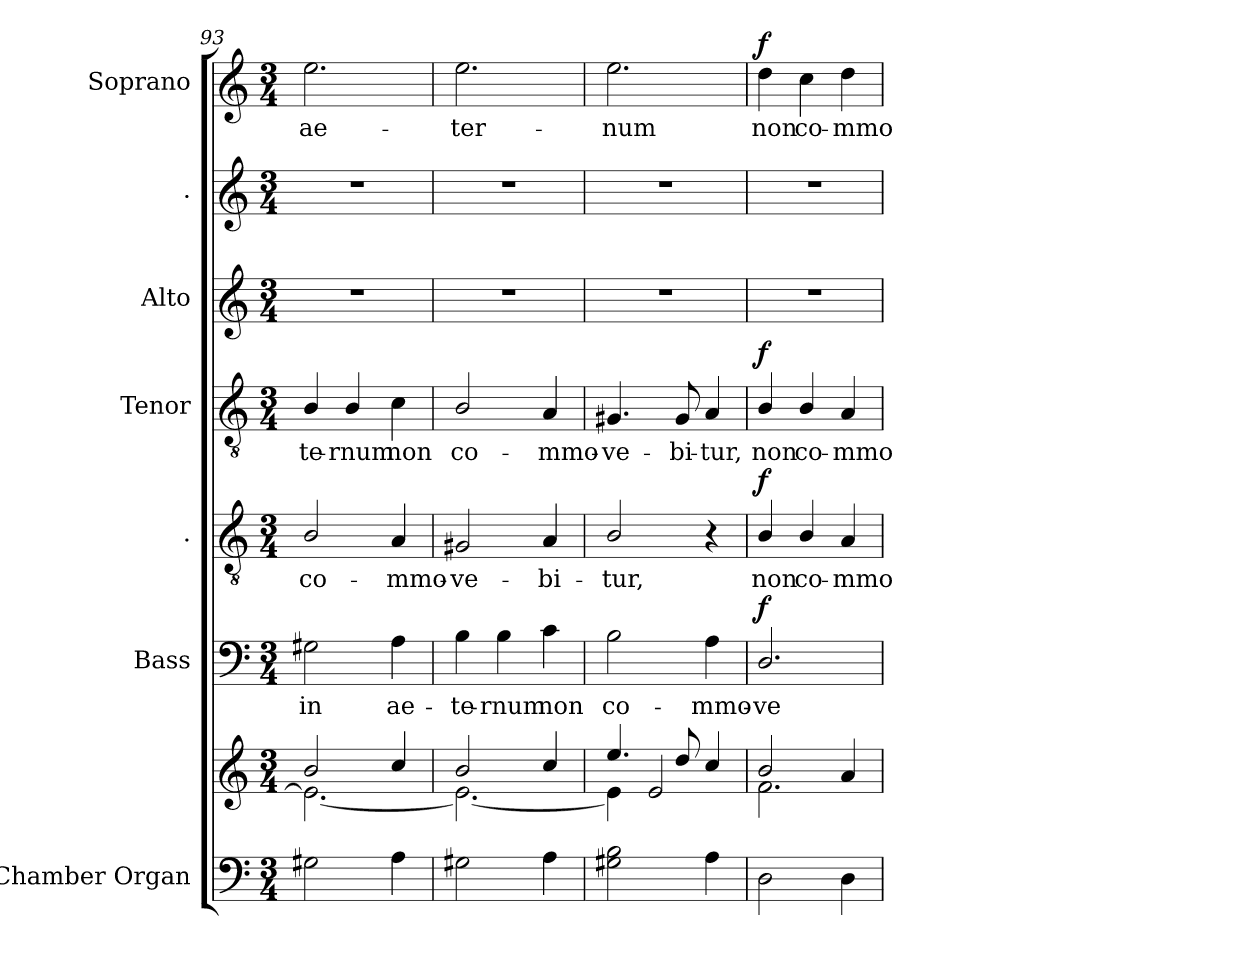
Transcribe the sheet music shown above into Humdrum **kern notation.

**kern	**kern	**kern	**text	**dynam	**kern	**text	**dynam	**kern	**text	**dynam	**kern	**kern	**kern	**text	**dynam
*part7	*part7	*part6	*part6	*part6	*part5	*part5	*part5	*part4	*part4	*part4	*part3	*part2	*part1	*part1	*part1
*staff8	*staff7	*staff6	*staff6	*staff6	*staff5	*staff5	*staff5	*staff4	*staff4	*staff4	*staff3	*staff2	*staff1	*staff1	*staff1
*I"Chamber  Organ	*	*I"Bass	*	*	*I".	*	*	*I"Tenor	*	*	*I"Alto	*I".	*I"Soprano	*	*
*I'Org.	*	*I'B.	*	*	*	*	*	*I'T.	*	*	*I'A.	*	*I'S.	*	*
*clefF4	*clefG2	*clefF4	*	*	*clefGv2	*	*	*clefGv2	*	*	*clefG2	*clefG2	*clefG2	*	*
*	*	*	*	*	*ITrd7c12	*	*	*ITrd7c12	*	*	*	*	*	*	*
*k[]	*k[]	*k[]	*	*	*k[]	*	*	*k[]	*	*	*k[]	*k[]	*k[]	*	*
*C:	*C:	*C:	*	*	*C:	*	*	*C:	*	*	*C:	*C:	*C:	*	*
*M3/4	*M3/4	*M3/4	*	*	*M3/4	*	*	*M3/4	*	*	*M3/4	*M3/4	*M3/4	*	*
=93	=93	=93	=93	=93	=93	=93	=93	=93	=93	=93	=93	=93	=93	=93	=93
*	*^	*	*	*	*	*	*	*	*	*	*	*	*	*	*
!	!	!	!	!LO:LY:b:color=#000000	!	!	!	!	!	!	!	!	!	!	!	!
!	!	!	!	!	!	!	!LO:LY:b:color=#000000	!	!	!	!	!	!	!	!	!
!	!	!	!	!	!	!	!	!	!	!LO:LY:b:color=#000000	!	!LO:N:vis=1	!LO:N:vis=1	!	!	!
!	!	!	!	!	!	!	!	!	!	!	!	!	!	!	!LO:LY:b:color=#000000	!
2G#Xi\	2bi/	2.ei\_	2G#Xi\	in	.	2BBi/	co-	.	4BBi/	-te-	.	2.r	2.r	2.eei\	ae-	.
!	!	!	!	!	!	!	!	!	!	!LO:LY:b:color=#000000	!	!	!	!	!	!
.	.	.	.	.	.	.	.	.	4BBi/	-rnum	.	.	.	.	.	.
!	!	!	!	!LO:LY:b:color=#000000	!	!	!	!	!	!	!	!	!	!	!	!
!	!	!	!	!	!	!	!LO:LY:b:color=#000000	!	!	!	!	!	!	!	!	!
!	!	!	!	!	!	!	!	!	!	!LO:LY:b:color=#000000	!	!	!	!	!	!
4Ai\	4cci/	.	4Ai\	ae-	.	4AAi/	-mmo-	.	4Ci\	non	.	.	.	.	.	.
=94	=94	=94	=94	=94	=94	=94	=94	=94	=94	=94	=94	=94	=94	=94	=94	=94
!	!	!	!	!LO:LY:b:color=#000000	!	!	!	!	!	!	!	!	!	!	!	!
!	!	!	!	!	!	!	!LO:LY:b:color=#000000	!	!	!	!	!	!	!	!	!
!	!	!	!	!	!	!	!	!	!	!LO:LY:b:color=#000000	!	!LO:N:vis=1	!LO:N:vis=1	!	!	!
!	!	!	!	!	!	!	!	!	!	!	!	!	!	!	!LO:LY:b:color=#000000	!
2G#Xi\	2bi/	2.ei\_	4Bi\	-te-	.	2GG#Xi/	-ve-	.	2BBi/	co-	.	2.r	2.r	2.eei\	-ter-	.
!	!	!	!	!LO:LY:b:color=#000000	!	!	!	!	!	!	!	!	!	!	!	!
.	.	.	4Bi\	-rnum	.	.	.	.	.	.	.	.	.	.	.	.
!	!	!	!	!LO:LY:b:color=#000000	!	!	!	!	!	!	!	!	!	!	!	!
!	!	!	!	!	!	!	!LO:LY:b:color=#000000	!	!	!	!	!	!	!	!	!
!	!	!	!	!	!	!	!	!	!	!LO:LY:b:color=#000000	!	!	!	!	!	!
4Ai\	4cci/	.	4ci\	non	.	4AAi/	-bi-	.	4AAi/	-mmo-	.	.	.	.	.	.
=95	=95	=95	=95	=95	=95	=95	=95	=95	=95	=95	=95	=95	=95	=95	=95	=95
!	!	!	!	!LO:LY:b:color=#000000	!	!	!	!	!	!	!	!	!	!	!	!
!	!	!	!	!	!	!	!LO:LY:b:color=#000000	!	!	!	!	!	!	!	!	!
!	!	!	!	!	!	!	!	!	!	!LO:LY:b:color=#000000	!	!LO:N:vis=1	!LO:N:vis=1	!	!	!
!	!	!	!	!	!	!	!	!	!	!	!	!	!	!	!LO:LY:b:color=#000000	!
2G#Xi\ 2Bi	4.eei/	4ei\]	2Bi\	co-	.	2BBi/	-tur,	.	4.GG#Xi/	-ve-	.	2.r	2.r	2.eei\	-num	.
.	.	2ei/	.	.	.	.	.	.	.	.	.	.	.	.	.	.
!	!	!	!	!	!	!	!	!	!	!LO:LY:b:color=#000000	!	!	!	!	!	!
.	8ddi/	.	.	.	.	.	.	.	8GG#i/	-bi-	.	.	.	.	.	.
!	!	!	!	!LO:LY:b:color=#000000	!	!	!	!	!	!	!	!	!	!	!	!
!	!	!	!	!	!	!	!	!	!	!LO:LY:b:color=#000000	!	!	!	!	!	!
4Ai\	4cci/	.	4Ai\	-mmo-	.	4r	.	.	4AAi/	-tur,	.	.	.	.	.	.
!!LO:LB:g=z
=96	=96	=96	=96	=96	=96	=96	=96	=96	=96	=96	=96	=96	=96	=96	=96	=96
!	!	!	!	!LO:LY:b:color=#000000	!	!	!	!	!	!	!	!	!	!	!	!
!	!	!	!	!	!	!	!LO:LY:b:color=#000000	!	!	!	!	!	!	!	!	!
!	!	!	!	!	!	!	!	!	!	!LO:LY:b:color=#000000	!	!LO:N:vis=1	!LO:N:vis=1	!	!	!
!	!	!	!	!	!	!	!	!	!	!	!	!	!	!	!LO:LY:b:color=#000000	!
2Di\	2bi/	2.fi\	2.Di/	-ve-	f	4BBi/	non	f	4BBi/	non	f	2.r	2.r	4ddi\	non	f
!	!	!	!	!	!	!	!LO:LY:b:color=#000000	!	!	!	!	!	!	!	!	!
!	!	!	!	!	!	!	!	!	!	!LO:LY:b:color=#000000	!	!	!	!	!	!
!	!	!	!	!	!	!	!	!	!	!	!	!	!	!	!LO:LY:b:color=#000000	!
.	.	.	.	.	.	4BBi/	co-	.	4BBi/	co-	.	.	.	4cci\	co-	.
!	!	!	!	!	!	!	!LO:LY:b:color=#000000	!	!	!	!	!	!	!	!	!
!	!	!	!	!	!	!	!	!	!	!LO:LY:b:color=#000000	!	!	!	!	!	!
!	!	!	!	!	!	!	!	!	!	!	!	!	!	!	!LO:LY:b:color=#000000	!
4Di\	4ai/	.	.	.	.	4AAi/	-mmo-	.	4AAi/	-mmo-	.	.	.	4ddi\	-mmo-	.
*	*v	*v	*	*	*	*	*	*	*	*	*	*	*	*	*	*
=	=	=	=	=	=	=	=	=	=	=	=	=	=	=	=
*-	*-	*-	*-	*-	*-	*-	*-	*-	*-	*-	*-	*-	*-	*-	*-
